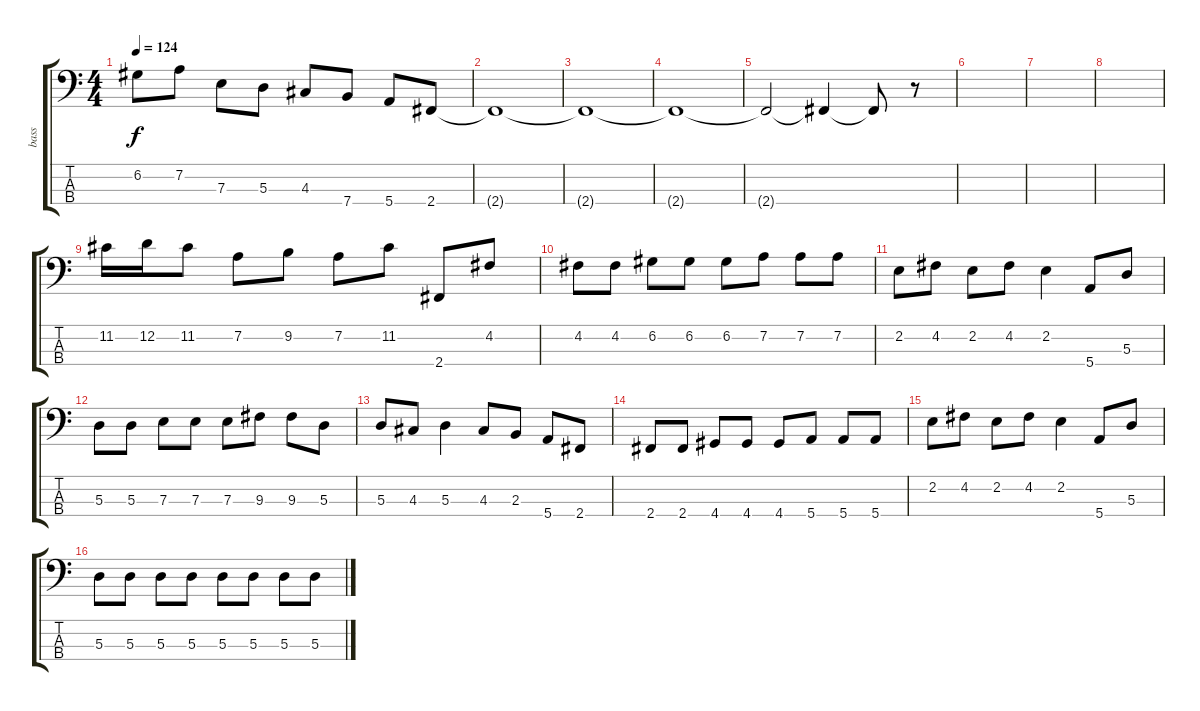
\track ("bass" "bass") {instrument electricbassfinger}
\staff {score tabs}
\tuning (G2 D2 A1 E1) {hide}
\ts (4 4)
\tempo 124
\clef f4
\ks c
6.2.8{dy f} 7.2.8 7.3.8 5.3.8 4.3.8 7.4.8 5.4.8 2.4.8 |
2.4{t}.1 |
2.4{t}.1 |
2.4{t}.1 |
2.4{t}.2 2.4{t}.4 2.4{t}.8 r.8 |
|
|
|
11.2.16 12.2.16 11.2.8 7.2.8 9.2.8 7.2.8 11.2.8 2.4.8 4.2.8 |
4.2.8 4.2.8 6.2.8 6.2.8 6.2.8 7.2.8 7.2.8 7.2.8 |
2.2.8 4.2.8 2.2.8 4.2.8 2.2.4 5.4.8 5.3.8 |
5.3.8 5.3.8 7.3.8 7.3.8 7.3.8 9.3.8 9.3.8 5.3.8 |
5.3.8 4.3.8 5.3.4 4.3.8 2.3.8 5.4.8 2.4.8 |
2.4.8 2.4.8 4.4.8 4.4.8 4.4.8 5.4.8 5.4.8 5.4.8 |
2.2.8 4.2.8 2.2.8 4.2.8 2.2.4 5.4.8 5.3.8 |
5.3.8 5.3.8 5.3.8 5.3.8 5.3.8 5.3.8 5.3.8 5.3.8
